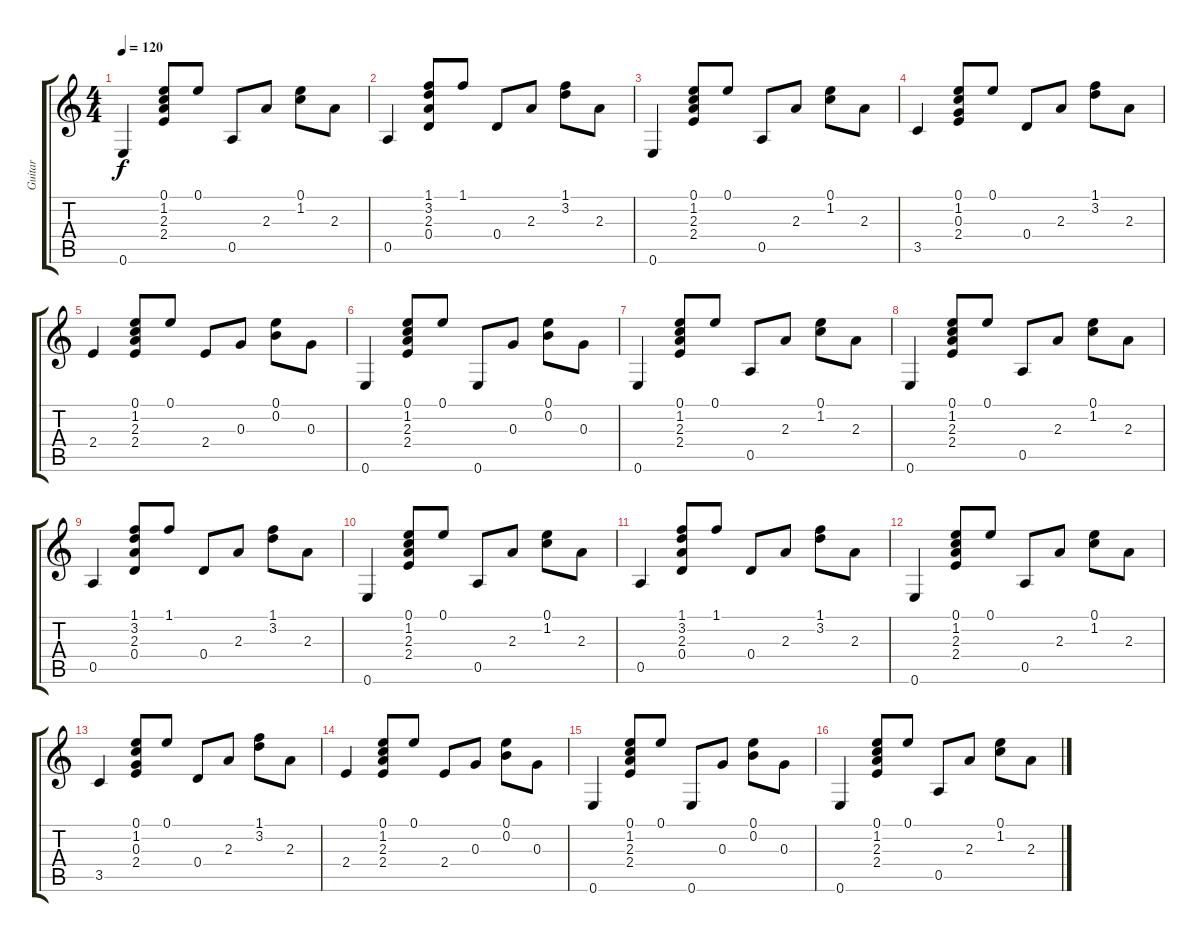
\track ("Guitar" "Guitar") {instrument acousticguitarsteel}
\staff {score tabs}
\tuning (E4 B3 G3 D3 A2 E2) {hide}
\ts (4 4)
\tempo 120
\clef g2
\ks c
0.6.4{dy f} (0.1 1.2 2.3 2.4).8 0.1.8 0.5.8 2.3.8 (0.1 1.2).8 2.3.8 |
0.5.4 (1.1 3.2 2.3 0.4).8 1.1.8 0.4.8 2.3.8 (1.1 3.2).8 2.3.8 |
0.6.4 (0.1 1.2 2.3 2.4).8 0.1.8 0.5.8 2.3.8 (0.1 1.2).8 2.3.8 |
3.5.4 (0.1 1.2 0.3 2.4).8 0.1.8 0.4.8 2.3.8 (1.1 3.2).8 2.3.8 |
2.4.4 (0.1 1.2 2.3 2.4).8 0.1.8 2.4.8 0.3.8 (0.1 0.2).8 0.3.8 |
0.6.4 (0.1 1.2 2.3 2.4).8 0.1.8 0.6.8 0.3.8 (0.1 0.2).8 0.3.8 |
0.6.4 (0.1 1.2 2.3 2.4).8 0.1.8 0.5.8 2.3.8 (0.1 1.2).8 2.3.8 |
0.6.4 (0.1 1.2 2.3 2.4).8 0.1.8 0.5.8 2.3.8 (0.1 1.2).8 2.3.8 |
0.5.4 (1.1 3.2 2.3 0.4).8 1.1.8 0.4.8 2.3.8 (1.1 3.2).8 2.3.8 |
0.6.4 (0.1 1.2 2.3 2.4).8 0.1.8 0.5.8 2.3.8 (0.1 1.2).8 2.3.8 |
0.5.4 (1.1 3.2 2.3 0.4).8 1.1.8 0.4.8 2.3.8 (1.1 3.2).8 2.3.8 |
0.6.4 (0.1 1.2 2.3 2.4).8 0.1.8 0.5.8 2.3.8 (0.1 1.2).8 2.3.8 |
3.5.4 (0.1 1.2 0.3 2.4).8 0.1.8 0.4.8 2.3.8 (1.1 3.2).8 2.3.8 |
2.4.4 (0.1 1.2 2.3 2.4).8 0.1.8 2.4.8 0.3.8 (0.1 0.2).8 0.3.8 |
0.6.4 (0.1 1.2 2.3 2.4).8 0.1.8 0.6.8 0.3.8 (0.1 0.2).8 0.3.8 |
0.6.4 (0.1 1.2 2.3 2.4).8 0.1.8 0.5.8 2.3.8 (0.1 1.2).8 2.3.8
